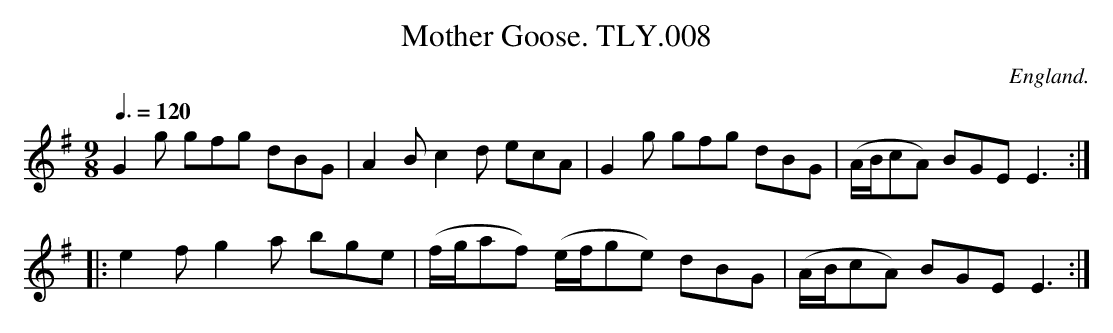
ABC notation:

X:1
T:Mother Goose. TLY.008
L:1/8
M:9/8
O:England.
Q:3/8=120
K:G
G2 g gfg dBG|A2B c2d ecA|G2g gfg dBG|( A/2B/2cA) BGE E3:|!
|:e2f g2a bge|(f/2g/2af) (e/2f/2ge) dBG| (A/2B/2cA) BGE E3:|
